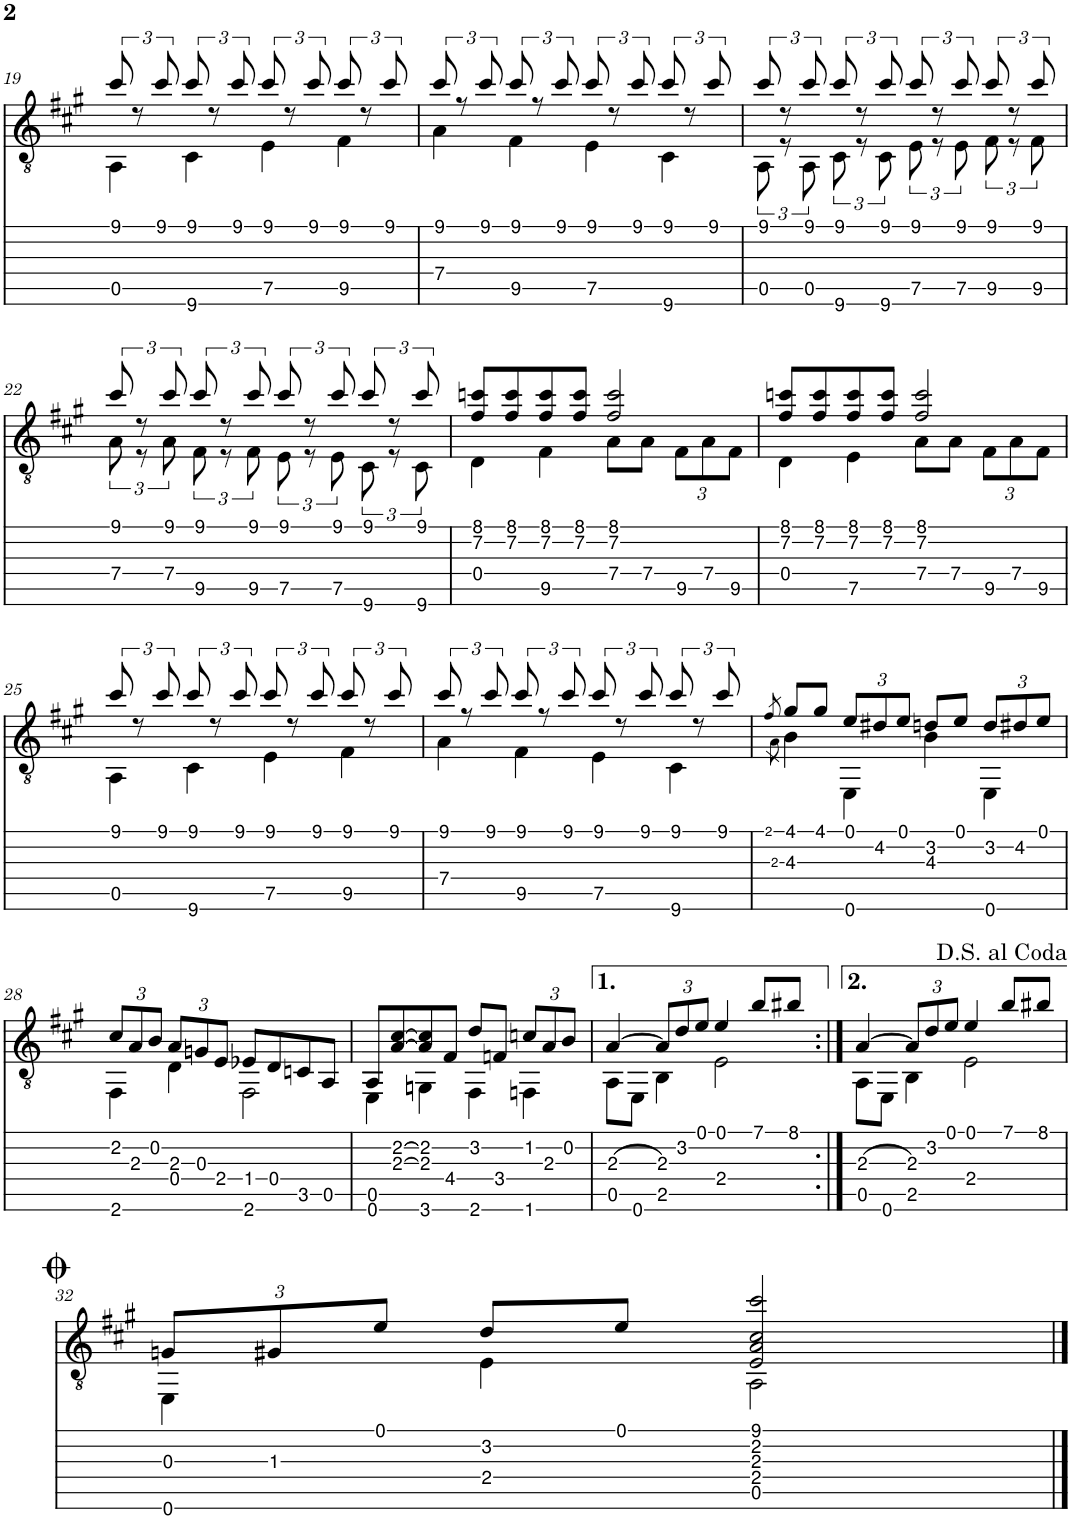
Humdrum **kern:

**kern	**kern
*part1	*part1
*staff2	*staff1
*I"Classical Guitar	*
*I'Guit.	*
!!LO:PB:g=z
*	*clefGv2
*k[f#c#g#]	*k[f#c#g#]
*A:	*A:
*M4/4	*M4/4
*Xbrackettup	*
=19	=19
*^	*^
12cc#	4AA	12cc#/	4AA\
12r	.	12r	.
12cc#	.	12cc#/	.
12cc#	4C#	12cc#/	4C#\
12r	.	12r	.
12cc#	.	12cc#/	.
12cc#	4E	12cc#/	4E\
12r	.	12r	.
12cc#	.	12cc#/	.
12cc#	4F#	12cc#/	4F#\
12r	.	12r	.
12cc#	.	12cc#/	.
=20	=20	=20	=20
12cc#	4A	12cc#/	4A\
12r	.	12r	.
12cc#	.	12cc#/	.
12cc#	4F#	12cc#/	4F#\
12r	.	12r	.
12cc#	.	12cc#/	.
12cc#	4E	12cc#/	4E\
12r	.	12r	.
12cc#	.	12cc#/	.
12cc#	4C#	12cc#/	4C#\
12r	.	12r	.
12cc#	.	12cc#/	.
=21	=21	=21	=21
12cc#	12AA	12cc#/	12AA\
12r	12r	12r	12r
12cc#	12AA	12cc#/	12AA\
12cc#	12C#	12cc#/	12C#\
12r	12r	12r	12r
12cc#	12C#	12cc#/	12C#\
12cc#	12E	12cc#/	12E\
12r	12r	12r	12r
12cc#	12E	12cc#/	12E\
12cc#	12F#	12cc#/	12F#\
12r	12r	12r	12r
12cc#	12F#	12cc#/	12F#\
!!LO:LB:g=z	!!
=22	=22	=22	=22
12cc#	12A	12cc#/	12A\
12r	12r	12r	12r
12cc#	12A	12cc#/	12A\
12cc#	12F#	12cc#/	12F#\
12r	12r	12r	12r
12cc#	12F#	12cc#/	12F#\
12cc#	12E	12cc#/	12E\
12r	12r	12r	12r
12cc#	12E	12cc#/	12E\
12cc#	12C#	12cc#/	12C#\
12r	12r	12r	12r
12cc#	12C#	12cc#/	12C#\
=23	=23	=23	=23
8f#\ 8cc\L	4D	8f#/ 8ccn/L	4D\
8f#\ 8cc\J	.	8f#/ 8cc/	.
8f#\ 8cc\L	4F#	8f#/ 8cc/	4F#\
8f#\ 8cc\J	.	8f#/ 8cc/J	.
2f# 2cc	8AL	2f#/ 2cc/	8A\L
.	8AJ	.	8A\J
*	*	*	*Xbrackettup
.	12F#L	.	12F#\L
.	12A	.	12A\
.	12F#J	.	12F#\J
=24	=24	=24	=24
8f#\ 8ccn\L	4D	8f#/ 8ccn/L	4D\
8f#\ 8cc\J	.	8f#/ 8cc/	.
8f#\ 8cc\L	4E	8f#/ 8cc/	4E\
8f#\ 8cc\J	.	8f#/ 8cc/J	.
2f# 2cc	8AL	2f#/ 2cc/	8A\L
.	8AJ	.	8A\J
.	12F#L	.	12F#\L
.	12A	.	12A\
.	12F#J	.	12F#\J
!!LO:LB:g=z	!!
=25	=25	=25	=25
*	*	*brackettup	*
12cc#	4AA	12cc#/	4AA\
12r	.	12r	.
12cc#	.	12cc#/	.
12cc#	4C#	12cc#/	4C#\
12r	.	12r	.
12cc#	.	12cc#/	.
12cc#	4E	12cc#/	4E\
12r	.	12r	.
12cc#	.	12cc#/	.
12cc#	4F#	12cc#/	4F#\
12r	.	12r	.
12cc#	.	12cc#/	.
=26	=26	=26	=26
12cc#	4A	12cc#/	4A\
12r	.	12r	.
12cc#	.	12cc#/	.
12cc#	4F#	12cc#/	4F#\
12r	.	12r	.
12cc#	.	12cc#/	.
12cc#	4E	12cc#/	4E\
12r	.	12r	.
12cc#	.	12cc#/	.
12cc#	4C#	12cc#/	4C#\
12r	.	12r	.
12cc#	.	12cc#/	.
=27	=27	=27	=27
qf#	qA	8qf#/	8qA\
8g#L	4B	8g#/L	4B\
8g#J	.	8g#/J	.
*	*	*Xbrackettup	*
12eL	4EE	12e/L	4EE\
12d#	.	12d#X/	.
12eJ	.	12e/J	.
8dL	4B	8dn/L	4B\
8eJ	.	8e/J	.
12dL	4EE	12d/L	4EE\
12d#	.	12d#X/	.
12eJ	.	12e/J	.
!!LO:LB:g=z	!!
=28	=28	=28	=28
12c#L	4FF#	12c#/L	4FF#\
12A	.	12A/	.
12BJ	.	12B/J	.
12AL	4D	12A/L	4D\
12G	.	12Gn/	.
12EJ	.	12E/J	.
8E-L	2FF#	8E-X/L	2FF#\
8DJ	.	8D/	.
8CL	.	8Cn/	.
8AAJ	.	8AA/J	.
=29	=29	=29	=29
8AAL	4EE	8AA/L	4EE\
[8A\ [8c#\J	.	[8A/ [8c#/	.
8A]\ 8c#]\L	4GG	8A/] 8c#/]	4GGn\
8F#J	.	8F#/J	.
8dL	4FF#	8d/L	4FF#\
8FJ	.	8Fn/J	.
12cL	4FF	12cn/L	4FFn\
12A	.	12A/	.
12BJ	.	12B/J	.
=30	=30	=30	=30
[4A	8AAL	[4A/	8AA\L
.	8EEJ	.	8EE\J
12AL]	4BB	12A/L]	4BB\
12d	.	12d/	.
12eJ	.	12e/J	.
4e	2E	4e/	2E\
8bL	.	8b/L	.
8b#J	.	8b#X/J	.
=31:|!	=31:|!	=31:|!	=31:|!
[4A	8AAL	[4A/	8AA\L
.	8EEJ	.	8EE\J
12AL]	4BB	12A/L]	4BB\
12d	.	12d/	.
12eJ	.	12e/J	.
4e	2E	4e/	2E\
8bL	.	8b/L	.
8b#XJ	.	8b#X/J	.
!!LO:LB:g=z	!!
=32	=32	=32	=32
12GL	4EE	12Gn/L	4EE\
12G#	.	12G#X/	.
12eJ	.	12e/J	.
8dL	4E	8d/L	4E\
8eJ	.	8e/J	.
2E 2A 2c# 2cc#	2AA	2E/ 2A/ 2c#/ 2cc#/	2AA\
*v	*v	*	*
*	*v	*v
==	==
*-	*-
